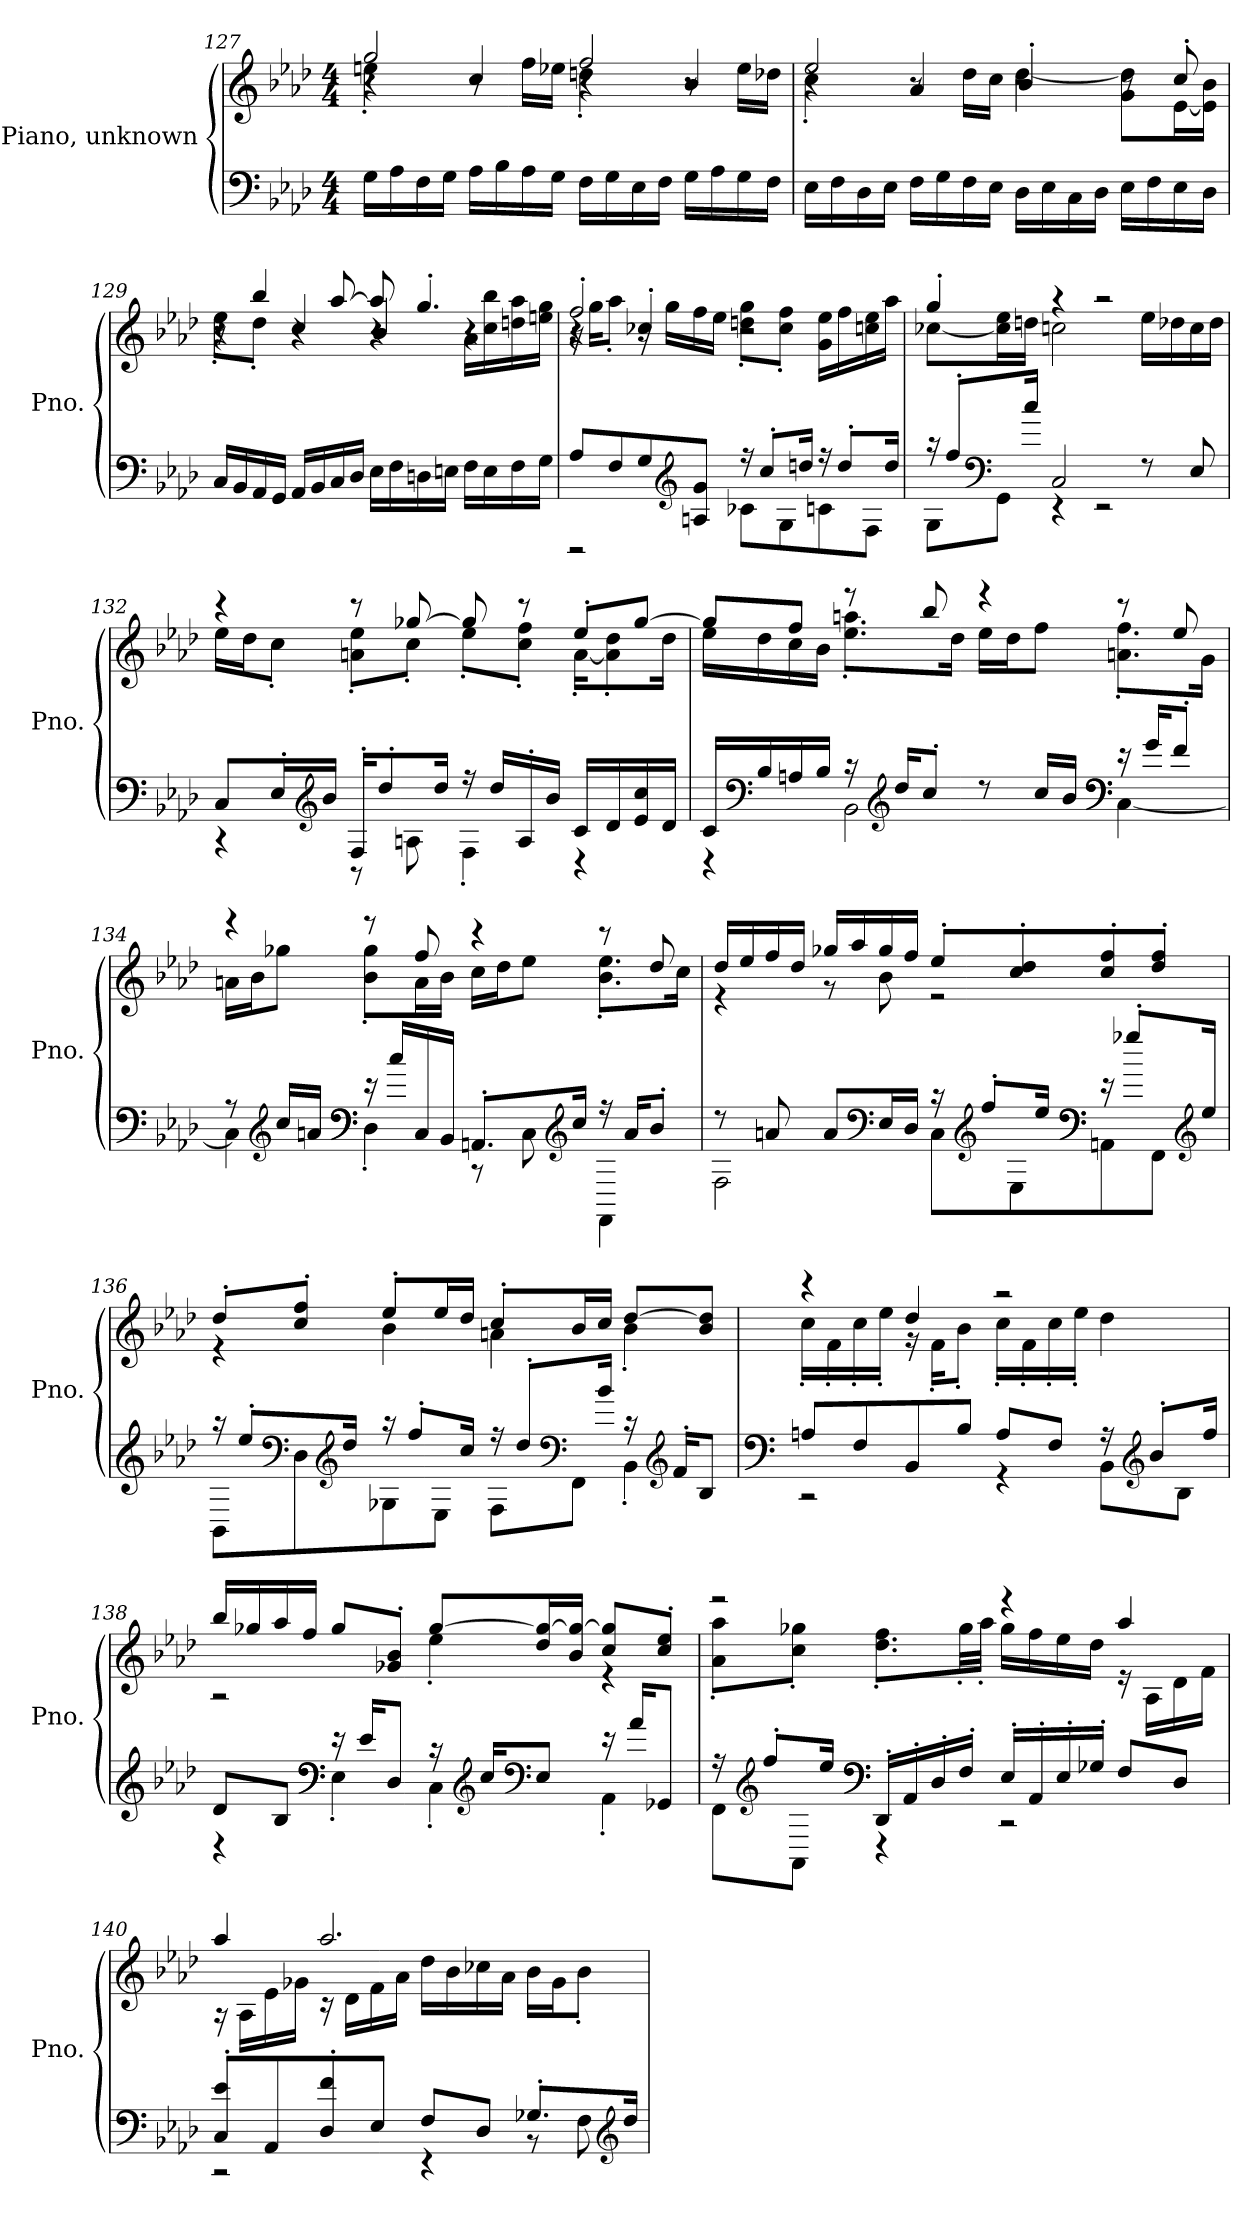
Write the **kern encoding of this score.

**kern	**kern
*part1	*part1
*staff2	*staff1
*I"Piano, unknown	*
*I'Pno.	*
*clefF4	*clefG2
*k[b-e-a-d-]	*k[b-e-a-d-]
*M4/4	*M4/4
=127	=127
*	*^
*	*	*^
16G\LL	2gg/	4een'\	4r
16A-\	.	.	.
16F\	.	.	.
16G\JJ	.	.	.
16A-\LL	.	8r	4cc/
16B-\	.	.	.
16A-\	.	16ff\LL	.
16G\JJ	.	16ee-X\JJ	.
16F\LL	2ff/	4ddn'\	4r
16G\	.	.	.
16E-\	.	.	.
16F\JJ	.	.	.
16G\LL	.	8r	4b-/
16A-\	.	.	.
16G\	.	16ee-\LL	.
16F\JJ	.	16dd-X\JJ	.
!!LO:LB:g=z	!!	!!
=128	=128	=128	=128
16E-\LL	2ee-/	4cc'\	4r
16F\	.	.	.
16D-\	.	.	.
16E-\JJ	.	.	.
16F\LL	.	8r	4a-/
16G\	.	.	.
16F\	.	16dd-\LL	.
16E-\JJ	.	16cc\JJ	.
16D-\LL	2r	[4dd-\	4b-'/
16E-\	.	.	.
16C\	.	.	.
16D-\JJ	.	.	.
16E-\LL	.	8g\ 8dd-\]L	8r
16F\	.	.	.
16E-\	.	[16e-\L	8cc'/
16D-\JJ	.	16e-\] 16b-\JJ	.
=129	=129	=129	=129
16C/LL	8r	8ee-'\L	4r
16BB-/	.	.	.
16AA-/	4bb-/	8dd-'\J	.
16GG/JJ	.	.	.
16AA-/LL	.	4r	4cc/
16BB-/	.	.	.
16C/	[8aa-/	.	.
16D-/JJ	.	.	.
16E-\LL	8aa-/]	4r	4b-/
16F\	.	.	.
16Dn\	4.gg'/	.	.
16En\JJ	.	.	.
16F\LL	.	16a-\LL	4r
16E\	.	16cc\ 16bb-\	.
16F\	.	16ddn\ 16aa-\	.
16G\JJ	.	16een\ 16gg\JJ	.
!!LO:LB:g=z	!!	!!
=130	=130	=130	=130
*^	*	*	*
8A-/L	2r	2ff'/	16r	4r
.	.	.	16gg\KL	.
8F/	.	.	8aa-'\J	.
8G/	.	.	16r	4cc-X'/
.	.	.	16gg\LL	.
*clefG2	*	*	*	*
8An/ 8g/J	.	.	16ff\	.
.	.	.	16ee-\JJ	.
16r	8c-X\L	2r	8ddn\' 8gg\'L	2r
8cc'/L	.	.	.	.
.	8G\	.	8cc-\' 8ff\'J	.
16ddn/Jk	.	.	.	.
16r	8cn\	.	16g\ 16ee-\LL	.
8dd'/L	.	.	16ff\	.
.	8F\J	.	16ccn\ 16ee-\	.
16dd/Jk	.	.	16aa-\JJ	.
*	*	*	*v	*v
=131	=131	=131	=131
16r	8G\L	4gg'/	[8cc-X\L
8ff'/L	.	.	.
*clefF4	*	*	*
.	8GG\J	.	16cc-\] 16ee-\L
16cc/Jk	.	.	16ddn\JJ
2C/	4r	4r	2ccn\
.	2r	2r	.
8r	.	.	16ee-\LL
.	.	.	16dd-X\
8E-/	.	.	16cc\
.	.	.	16dd-\JJ
!!LO:LB:g=z	!!
=132	=132	=132	=132
8C/L	4r	4r	16ee-\LL
.	.	.	16dd-\J
16E-'/L	.	.	8cc'\J
*clefG2	*	*	*
16b-/JJ	.	.	.
16F'/KL	8r	8r	8an\' 8ee-\'L
8dd-'/	.	.	.
.	8An\	[8gg-X/	8cc'\J
16dd-/Jk	.	.	.
16r	4F'\	8gg-/]	8ee-'\L
16dd-/LL	.	.	.
16A'/	.	8r	8cc\' 8ff\'J
16b-/JJ	.	.	.
16c/LL	4r	8ee-'/L	[16a'\KL
16d-/	.	.	8a\]' 8dd-\'
16e-/ 16cc/	.	[8gg-/J	.
16d-/JJ	.	.	16dd-\Jk
=133	=133	=133	=133
16c/LL	4r	8gg-/L]	16ee-\LL
*clefF4	*	*	*
16B-/	.	.	16dd-\
16An/	.	8ff/J	16cc\
16B-/JJ	.	.	16b-\JJ
16r	2BB-\	8r	8.ee-\' 8.aan\'L
*clefG2	*	*	*
16dd-/KL	.	.	.
8cc'/J	.	8bb-/	.
.	.	.	16dd-\Jk
8r	.	4r	16ee-\LL
.	.	.	16dd-\J
16cc/LL	.	.	8ff\J
16b-/JJ	.	.	.
*clefF4	*	*	*
16r	[4C\	8r	8.an\' 8.ff\'L
16g/KL	.	.	.
8f'/J	.	8ee-/	.
.	.	.	16g\Jk
!!LO:LB:g=z	!!
=134	=134	=134	=134
8r	4C\]	4r	16an\LL
.	.	.	16b-\J
*clefG2	*	*	*
16cc/LL	.	.	8gg-X\J
16an/JJ	.	.	.
*clefF4	*	*	*
16r	4D-'\	8r	8b-\' 8gg-\'L
16cc/LL	.	.	.
16C/	.	8ff/	16a\L
16BB-/JJ	.	.	16b-\JJ
8.AAn'/L	8r	4r	16cc\LL
.	.	.	16dd-\J
.	8C\	.	8ee-\J
*clefG2	*	*	*
16cc/Jk	.	.	.
16r	4FF\	8r	8.b-\' 8.ee-\'L
16a/KL	.	.	.
8b-'/J	.	8dd-/	.
.	.	.	16cc\Jk
!!LO:LB:g=z	!!
=135	=135	=135	=135
8r	2F\	16dd-/LL	4r
.	.	16ee-/	.
8an/	.	16ff/	.
.	.	16dd-/JJ	.
8a/L	.	16gg-X/LL	8r
.	.	16aa-/	.
*clefF4	*	*	*
16E-/L	.	16gg-/	8b-\
16D-/JJ	.	16ff/JJ	.
16r	8C\L	8ee-'/L	2r
*clefG2	*	*	*
8ff'/L	.	.	.
.	8E-\	8cc/' 8dd-/'	.
16ee-/Jk	.	.	.
*clefF4	*	*	*
16r	8AAn\	8cc/' 8ff/'	.
8gg-X'/L	.	.	.
.	8FF\J	8dd-/' 8ff/'J	.
*clefG2	*	*	*
16ee-/Jk	.	.	.
!!LO:PB:g=z	!!
=136	=136	=136	=136
16r	8BB-\L	8dd-'/L	4r
8ee-'/L	.	.	.
*clefF4	*	*	*
.	8D-\	8cc/' 8ff/'J	.
*clefG2	*	*	*
16dd-/Jk	.	.	.
16r	8G-X\	8ee-'/L	4b-\
8ff'/L	.	.	.
.	8E-\J	16ee-/L	.
16cc/Jk	.	16dd-/JJ	.
16r	8F\L	8cc'/L	4an\
8dd-'/L	.	.	.
*clefF4	*	*	*
.	8FF\J	16b-/L	.
16b-/Jk	.	16cc/JJ	.
16r	4BB-'\	[8dd-/L	4b-'\
*clefG2	*	*	*
16f'/KL	.	.	.
8B-/J	.	8b-/ 8dd-/]J	.
=137	=137	=137	=137
*clefF4	*	*	*
8An/L	2r	4r	16cc'\LL
.	.	.	16f'\
8F/	.	.	16cc'\
.	.	.	16ee-'\JJ
8BB-/	.	4dd-/	16r
.	.	.	16f'\KL
8B-/J	.	.	8b-'\J
8A/L	4r	2r	16cc'\LL
.	.	.	16f'\
8F/J	.	.	16cc'\
.	.	.	16ee-'\JJ
16r	8BB-\L	.	4dd-\
*clefG2	*	*	*
8b-'/L	.	.	.
.	8B-\J	.	.
16ff/Jk	.	.	.
!!LO:LB:g=z	!!
=138	=138	=138	=138
8d-/L	4r	16bb-/LL	2r
.	.	16gg-X/	.
8B-/J	.	16aa-/	.
.	.	16ff/JJ	.
*clefF4	*	*	*
16r	4E-'\	8gg-/L	.
16e-/KL	.	.	.
8D-/J	.	8g-X/' 8b-/'J	.
16r	4C'\	[8gg-/L	4ee-'\
*clefG2	*	*	*
16cc/KL	.	.	.
*clefF4	*	*	*
8E-/J	.	16dd-/ 16gg-/_L	.
.	.	16b-/ 16gg-/_JJ	.
16r	4AA-'\	8cc/ 8gg-/]L	4r
16a-/KL	.	.	.
8GG-X/J	.	8cc/' 8ee-/'J	.
=139	=139	=139	=139
16r	8FF\L	2r	8a-\' 8aa-\'L
*clefG2	*	*	*
8ff'/L	.	.	.
.	8AA-\J	.	8cc\' 8gg-X\'J
16ee-/Jk	.	.	.
*clefF4	*	*	*
16DD-'/LL	4r	.	8.dd-\' 8.ff\'L
16AA-'/	.	.	.
16D-'/	.	.	.
16F'/JJ	.	.	32gg-'\LL
.	.	.	32aa-'\JJJ
16E-'/LL	2r	4r	16gg-\LL
16AA-'/	.	.	16ff\
16E-'/	.	.	16ee-\
16G-X'/JJ	.	.	16dd-\JJ
8F/L	.	4aa-/	16r
.	.	.	16A-\LL
8D-/J	.	.	16d-\
.	.	.	16f\JJ
!!LO:LB:g=z	!!
=140	=140	=140	=140
8C/' 8e-/'L	2r	4aa-/	16r
.	.	.	16A-\LL
8AA-/	.	.	16e-\
.	.	.	16g-X\JJ
8D-/' 8f/'	.	2.aa-/	16r
.	.	.	16d-\LL
8E-/J	.	.	16f\
.	.	.	16a-\JJ
8F/L	4r	.	16dd-\LL
.	.	.	16b-\
8D-/J	.	.	16cc-X\
.	.	.	16a-\JJ
8.G-X'/L	8r	.	16b-\LL
.	.	.	16g-\J
.	8F\	.	8b-'\J
*clefG2	*	*	*
16dd-/Jk	.	.	.
*v	*v	*	*
*	*v	*v
=	=
*-	*-
